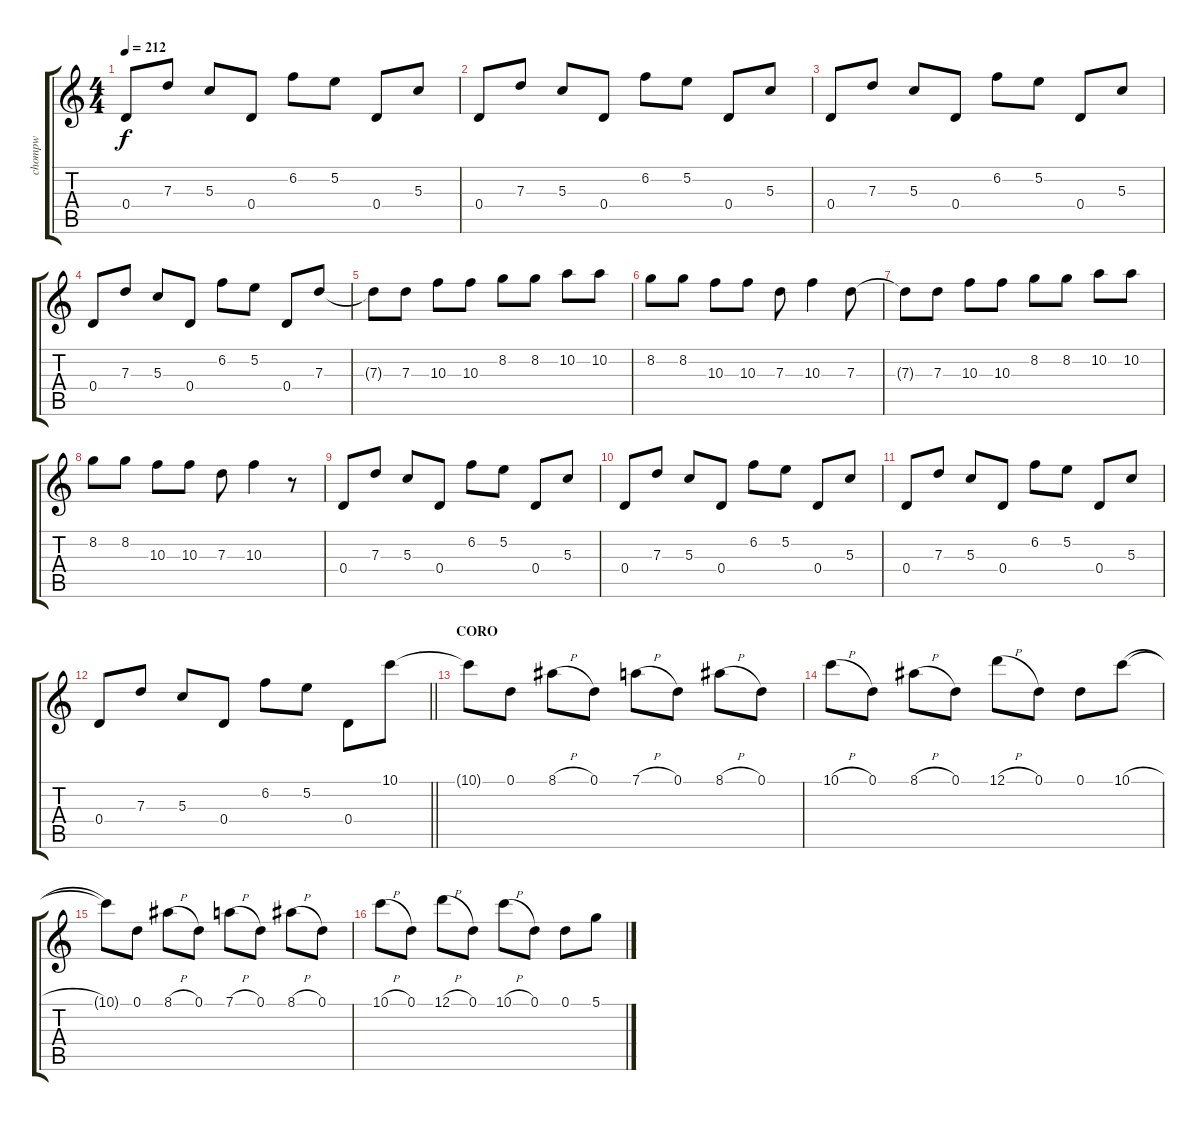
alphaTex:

\track ("chompw" "chompw") {instrument distortionguitar}
\staff {score tabs}
\tuning (D4 B3 G3 D3 A2 D2) {hide}
\ts (4 4)
\tempo 212
\clef g2
\ks c
0.4.8{dy f} 7.3.8 5.3.8 0.4.8 6.2.8 5.2.8 0.4.8 5.3.8 |
0.4.8 7.3.8 5.3.8 0.4.8 6.2.8 5.2.8 0.4.8 5.3.8 |
0.4.8 7.3.8 5.3.8 0.4.8 6.2.8 5.2.8 0.4.8 5.3.8 |
0.4.8 7.3.8 5.3.8 0.4.8 6.2.8 5.2.8 0.4.8 7.3.8 |
7.3{t}.8 7.3.8 10.3.8 10.3.8 8.2.8 8.2.8 10.2.8 10.2.8 |
8.2.8 8.2.8 10.3.8 10.3.8 7.3.8 10.3.4 7.3.8 |
7.3{t}.8 7.3.8 10.3.8 10.3.8 8.2.8 8.2.8 10.2.8 10.2.8 |
8.2.8 8.2.8 10.3.8 10.3.8 7.3.8 10.3.4 r.8 |
0.4.8 7.3.8 5.3.8 0.4.8 6.2.8 5.2.8 0.4.8 5.3.8 |
0.4.8 7.3.8 5.3.8 0.4.8 6.2.8 5.2.8 0.4.8 5.3.8 |
0.4.8 7.3.8 5.3.8 0.4.8 6.2.8 5.2.8 0.4.8 5.3.8 |
\barLineRight lightlight
0.4.8 7.3.8 5.3.8 0.4.8 6.2.8 5.2.8 0.4.8 10.1.8 |
\section ("" "CORO")
10.1{t}.8 0.1.8 8.1{h}.8 0.1.8 7.1{h}.8 0.1.8 8.1{h}.8 0.1.8 |
10.1{h}.8 0.1.8 8.1{h}.8 0.1.8 12.1{h}.8 0.1.8 0.1.8 10.1{h}.8 |
10.1{t}.8 0.1.8 8.1{h}.8 0.1.8 7.1{h}.8 0.1.8 8.1{h}.8 0.1.8 |
10.1{h}.8 0.1.8 12.1{h}.8 0.1.8 10.1{h}.8 0.1.8 0.1.8 5.1{h}.8
